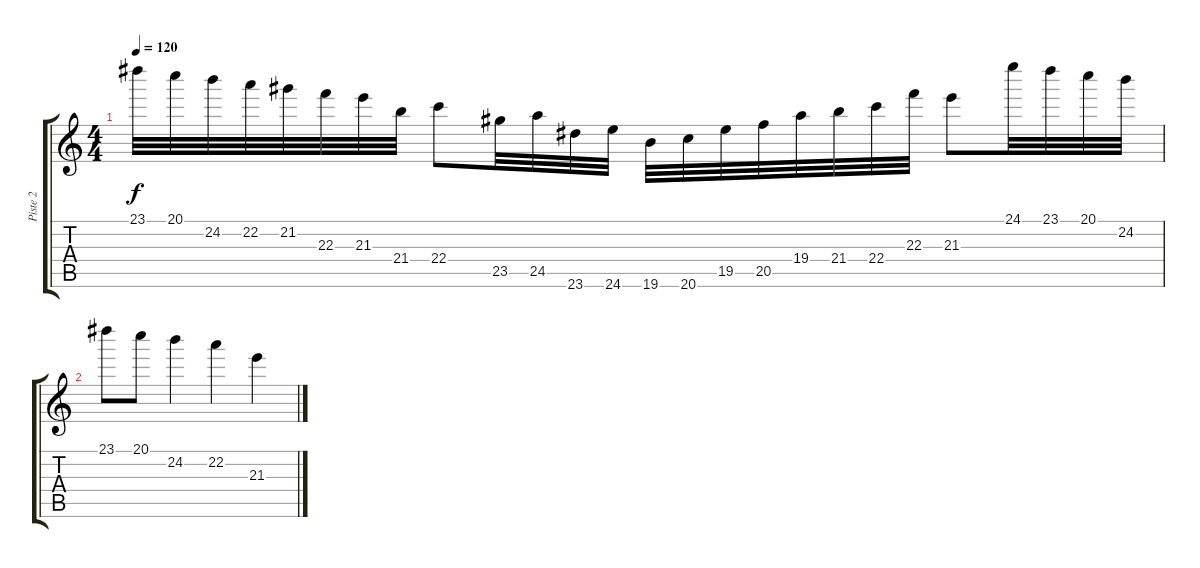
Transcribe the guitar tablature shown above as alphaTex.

\track ("Piste 2" "Piste 2") {instrument distortionguitar}
\staff {score tabs}
\tuning (E4 B3 G3 D3 A2 E2) {hide}
\ts (4 4)
\tempo 120
\clef g2
\ks c
23.1.32{dy f} 20.1.32 24.2.32 22.2.32 21.2.32 22.3.32 21.3.32 21.4.32 22.4.8 23.5.32 24.5.32 23.6.32 24.6.32 19.6.32 20.6.32 19.5.32 20.5.32 19.4.32 21.4.32 22.4.32 22.3.32 21.3.8 24.1.32 23.1.32 20.1.32 24.2.32 |
23.1.8 20.1.8 24.2.4 22.2.4 21.3.4
